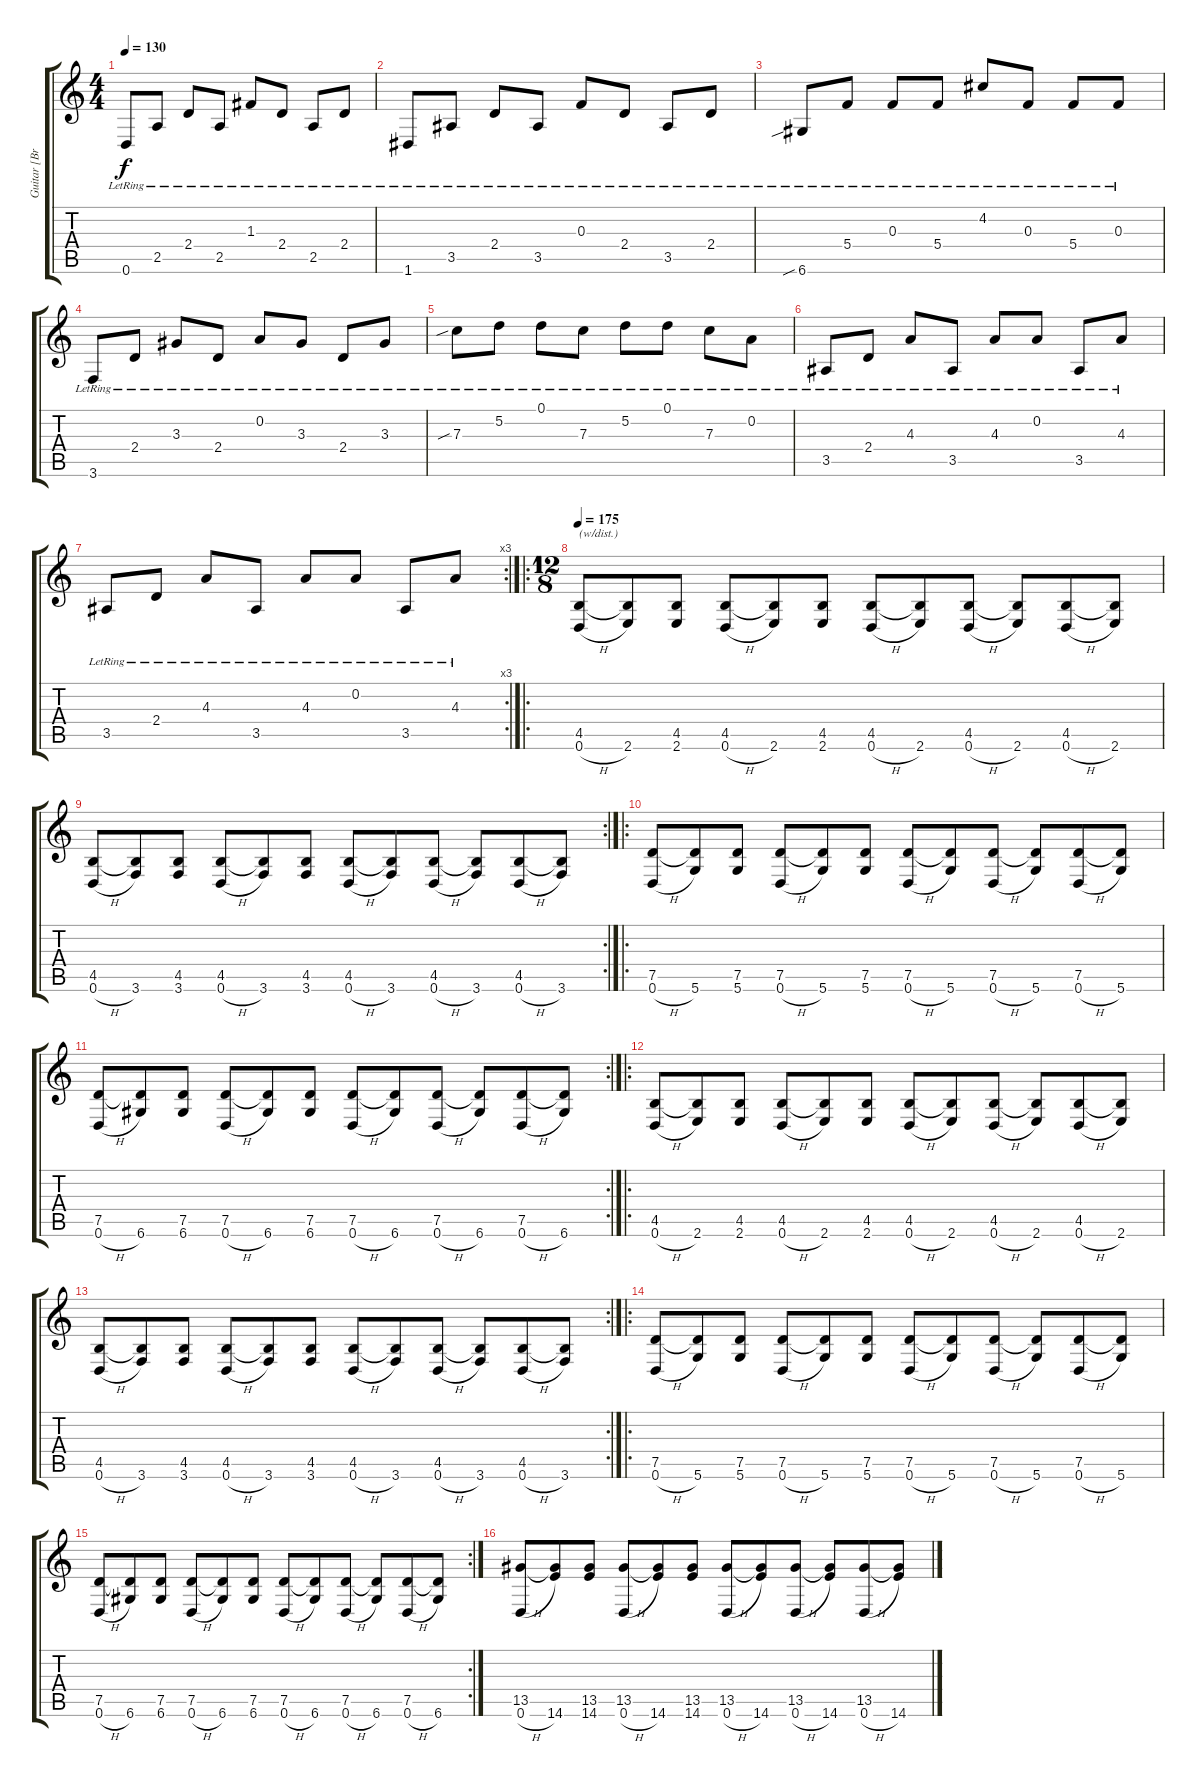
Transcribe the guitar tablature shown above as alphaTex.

\track ("Guitar [Brent Hines]" "Guitar [Br") {instrument distortionguitar}
\staff {score tabs}
\tuning (D4 A3 F3 C3 G2 D2) {hide}
\ts (4 4)
\tempo 130
\clef g2
\ks c
0.6{lr}.8{dy f} 2.5{lr}.8 2.4{lr}.8 2.5{lr}.8 1.3{lr}.8 2.4{lr}.8 2.5{lr}.8 2.4{lr}.8 |
1.6{lr}.8 3.5{lr}.8 2.4{lr}.8 3.5{lr}.8 0.3{lr}.8 2.4{lr}.8 3.5{lr}.8 2.4{lr}.8 |
6.6{sib lr}.8 5.4{lr}.8 0.3{lr}.8 5.4{lr}.8 4.2{lr}.8 0.3{lr}.8 5.4{lr}.8 0.3{lr}.8 |
3.6{lr}.8 2.4{lr}.8 3.3{lr}.8 2.4{lr}.8 0.2{lr}.8 3.3{lr}.8 2.4{lr}.8 3.3{lr}.8 |
7.3{sib lr}.8 5.2{lr}.8 0.1{lr}.8 7.3{lr}.8 5.2{lr}.8 0.1{lr}.8 7.3{lr}.8 0.2{lr}.8 |
3.5{lr}.8 2.4{lr}.8 4.3{lr}.8 3.5{lr}.8 4.3{lr}.8 0.2{lr}.8 3.5{lr}.8 4.3{lr}.8 |
\rc 3
3.5{lr}.8 2.4{lr}.8 4.3{lr}.8 3.5{lr}.8 4.3{lr}.8 0.2{lr}.8 3.5{lr}.8 4.3{lr}.8 |
\ro
\ts (12 8)
\tempo 175
(4.5 0.6{h}).8{txt "(w/dist.)" balance 8 instrument distortionguitar} (4.5{t} 2.6).8 (4.5 2.6).8 (4.5 0.6{h}).8 (4.5{t} 2.6).8 (4.5 2.6).8 (4.5 0.6{h}).8 (4.5{t} 2.6).8 (4.5 0.6{h}).8 (4.5{t} 2.6).8 (4.5 0.6{h}).8 (4.5{t} 2.6).8 |
\rc 2
(4.5 0.6{h}).8 (4.5{t} 3.6).8 (4.5 3.6).8 (4.5 0.6{h}).8 (4.5{t} 3.6).8 (4.5 3.6).8 (4.5 0.6{h}).8 (4.5{t} 3.6).8 (4.5 0.6{h}).8 (4.5{t} 3.6).8 (4.5 0.6{h}).8 (4.5{t} 3.6).8 |
\ro
(7.5 0.6{h}).8 (7.5{t} 5.6).8 (7.5 5.6).8 (7.5 0.6{h}).8 (7.5{t} 5.6).8 (7.5 5.6).8 (7.5 0.6{h}).8 (7.5{t} 5.6).8 (7.5 0.6{h}).8 (7.5{t} 5.6).8 (7.5 0.6{h}).8 (7.5{t} 5.6).8 |
\rc 2
(7.5 0.6{h}).8 (7.5{t} 6.6).8 (7.5 6.6).8 (7.5 0.6{h}).8 (7.5{t} 6.6).8 (7.5 6.6).8 (7.5 0.6{h}).8 (7.5{t} 6.6).8 (7.5 0.6{h}).8 (7.5{t} 6.6).8 (7.5 0.6{h}).8 (7.5{t} 6.6).8 |
\ro
(4.5 0.6{h}).8 (4.5{t} 2.6).8 (4.5 2.6).8 (4.5 0.6{h}).8 (4.5{t} 2.6).8 (4.5 2.6).8 (4.5 0.6{h}).8 (4.5{t} 2.6).8 (4.5 0.6{h}).8 (4.5{t} 2.6).8 (4.5 0.6{h}).8 (4.5{t} 2.6).8 |
\rc 2
(4.5 0.6{h}).8 (4.5{t} 3.6).8 (4.5 3.6).8 (4.5 0.6{h}).8 (4.5{t} 3.6).8 (4.5 3.6).8 (4.5 0.6{h}).8 (4.5{t} 3.6).8 (4.5 0.6{h}).8 (4.5{t} 3.6).8 (4.5 0.6{h}).8 (4.5{t} 3.6).8 |
\ro
(7.5 0.6{h}).8 (7.5{t} 5.6).8 (7.5 5.6).8 (7.5 0.6{h}).8 (7.5{t} 5.6).8 (7.5 5.6).8 (7.5 0.6{h}).8 (7.5{t} 5.6).8 (7.5 0.6{h}).8 (7.5{t} 5.6).8 (7.5 0.6{h}).8 (7.5{t} 5.6).8 |
\rc 2
(7.5 0.6{h}).8 (7.5{t} 6.6).8 (7.5 6.6).8 (7.5 0.6{h}).8 (7.5{t} 6.6).8 (7.5 6.6).8 (7.5 0.6{h}).8 (7.5{t} 6.6).8 (7.5 0.6{h}).8 (7.5{t} 6.6).8 (7.5 0.6{h}).8 (7.5{t} 6.6).8 |
(13.5 0.6{h}).8 (13.5{t} 14.6).8 (13.5 14.6).8 (13.5 0.6{h}).8 (13.5{t} 14.6).8 (13.5 14.6).8 (13.5 0.6{h}).8 (13.5{t} 14.6).8 (13.5 0.6{h}).8 (13.5{t} 14.6).8 (13.5 0.6{h}).8 (13.5{t} 14.6).8
